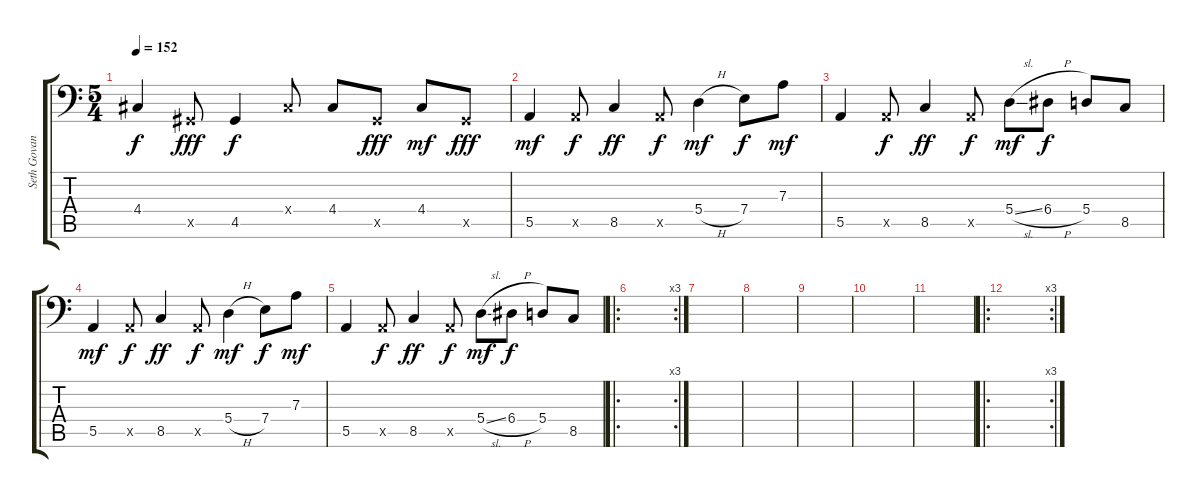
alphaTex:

\track ("Seth Govan" "Seth Govan") {instrument electricbassfinger}
\staff {score tabs}
\tuning (C3 G2 D2 A1 E1 B0) {hide}
\ts (5 4)
\tempo 152
\clef f4
\ks c
4.4.4{dy f} 4.5{x}.8{dy fff} 4.5.4{dy f} 4.4{x}.8 4.4.8 4.5{x}.8{dy fff} 4.4.8{dy mf} 4.5{x}.8{dy fff} |
5.5.4{dy mf} 5.5{x}.8{dy f} 8.5.4{dy ff} 5.5{x}.8{dy f} 5.4{h}.4{dy mf} 7.4.8{dy f} 7.3.8{dy mf} |
5.5.4 5.5{x}.8{dy f} 8.5.4{dy ff} 5.5{x}.8{dy f} 5.4{sl}.8{dy mf} 6.4{h}.8{dy f} 5.4.8 8.5.8 |
5.5.4{dy mf} 5.5{x}.8{dy f} 8.5.4{dy ff} 5.5{x}.8{dy f} 5.4{h}.4{dy mf} 7.4.8{dy f} 7.3.8{dy mf} |
5.5.4 5.5{x}.8{dy f} 8.5.4{dy ff} 5.5{x}.8{dy f} 5.4{sl}.8{dy mf} 6.4{h}.8{dy f} 5.4.8 8.5.8 |
\ro
\rc 3
|
|
|
|
|
|
\ro
\rc 3
